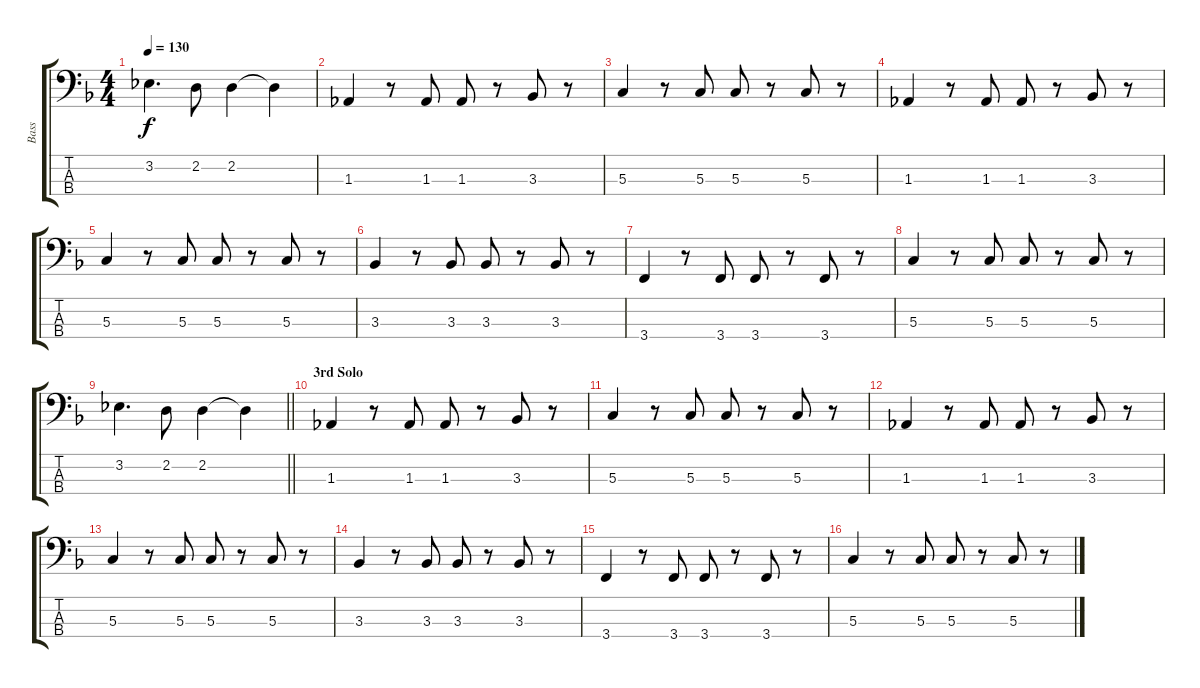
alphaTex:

\track ("Bass" "Bass") {instrument electricbasspick}
\staff {score tabs}
\tuning (F2 C2 G1 D1) {hide}
\ts (4 4)
\tempo 130
\clef f4
\ks dminor
3.2.4{d dy f} 2.2.8 2.2.4 2.2{t}.4 |
1.3.4 r.8 1.3.8 1.3.8 r.8 3.3.8 r.8 |
5.3.4 r.8 5.3.8 5.3.8 r.8 5.3.8 r.8 |
1.3.4 r.8 1.3.8 1.3.8 r.8 3.3.8 r.8 |
5.3.4 r.8 5.3.8 5.3.8 r.8 5.3.8 r.8 |
3.3.4 r.8 3.3.8 3.3.8 r.8 3.3.8 r.8 |
3.4.4 r.8 3.4.8 3.4.8 r.8 3.4.8 r.8 |
5.3.4 r.8 5.3.8 5.3.8 r.8 5.3.8 r.8 |
\barLineRight lightlight
3.2.4{d} 2.2.8 2.2.4 2.2{t}.4 |
\section ("" "3rd Solo")
1.3.4 r.8 1.3.8 1.3.8 r.8 3.3.8 r.8 |
5.3.4 r.8 5.3.8 5.3.8 r.8 5.3.8 r.8 |
1.3.4 r.8 1.3.8 1.3.8 r.8 3.3.8 r.8 |
5.3.4 r.8 5.3.8 5.3.8 r.8 5.3.8 r.8 |
3.3.4 r.8 3.3.8 3.3.8 r.8 3.3.8 r.8 |
3.4.4 r.8 3.4.8 3.4.8 r.8 3.4.8 r.8 |
5.3.4 r.8 5.3.8 5.3.8 r.8 5.3.8 r.8
